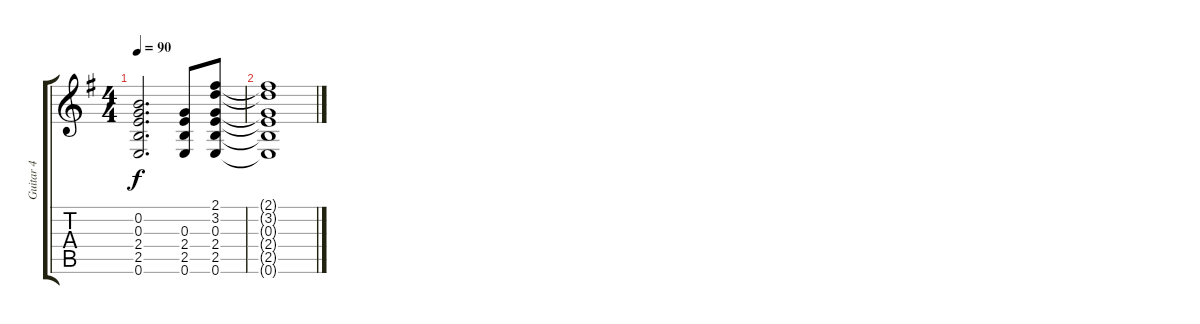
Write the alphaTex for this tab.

\track ("Guitar 4" "Guitar 4") {instrument acousticguitarnylon}
\staff {score tabs}
\tuning (E4 B3 G3 D3 A2 E2) {hide}
\ts (4 4)
\tempo 90
\clef g2
\ks g
(0.2 0.3 2.4 2.5 0.6).2{d dy f} (0.3 2.4 2.5 0.6).8 (2.1 3.2 0.3 2.4 2.5 0.6).8 |
(2.1{t} 3.2{t} 0.3{t} 2.4{t} 2.5{t} 0.6{t}).1
